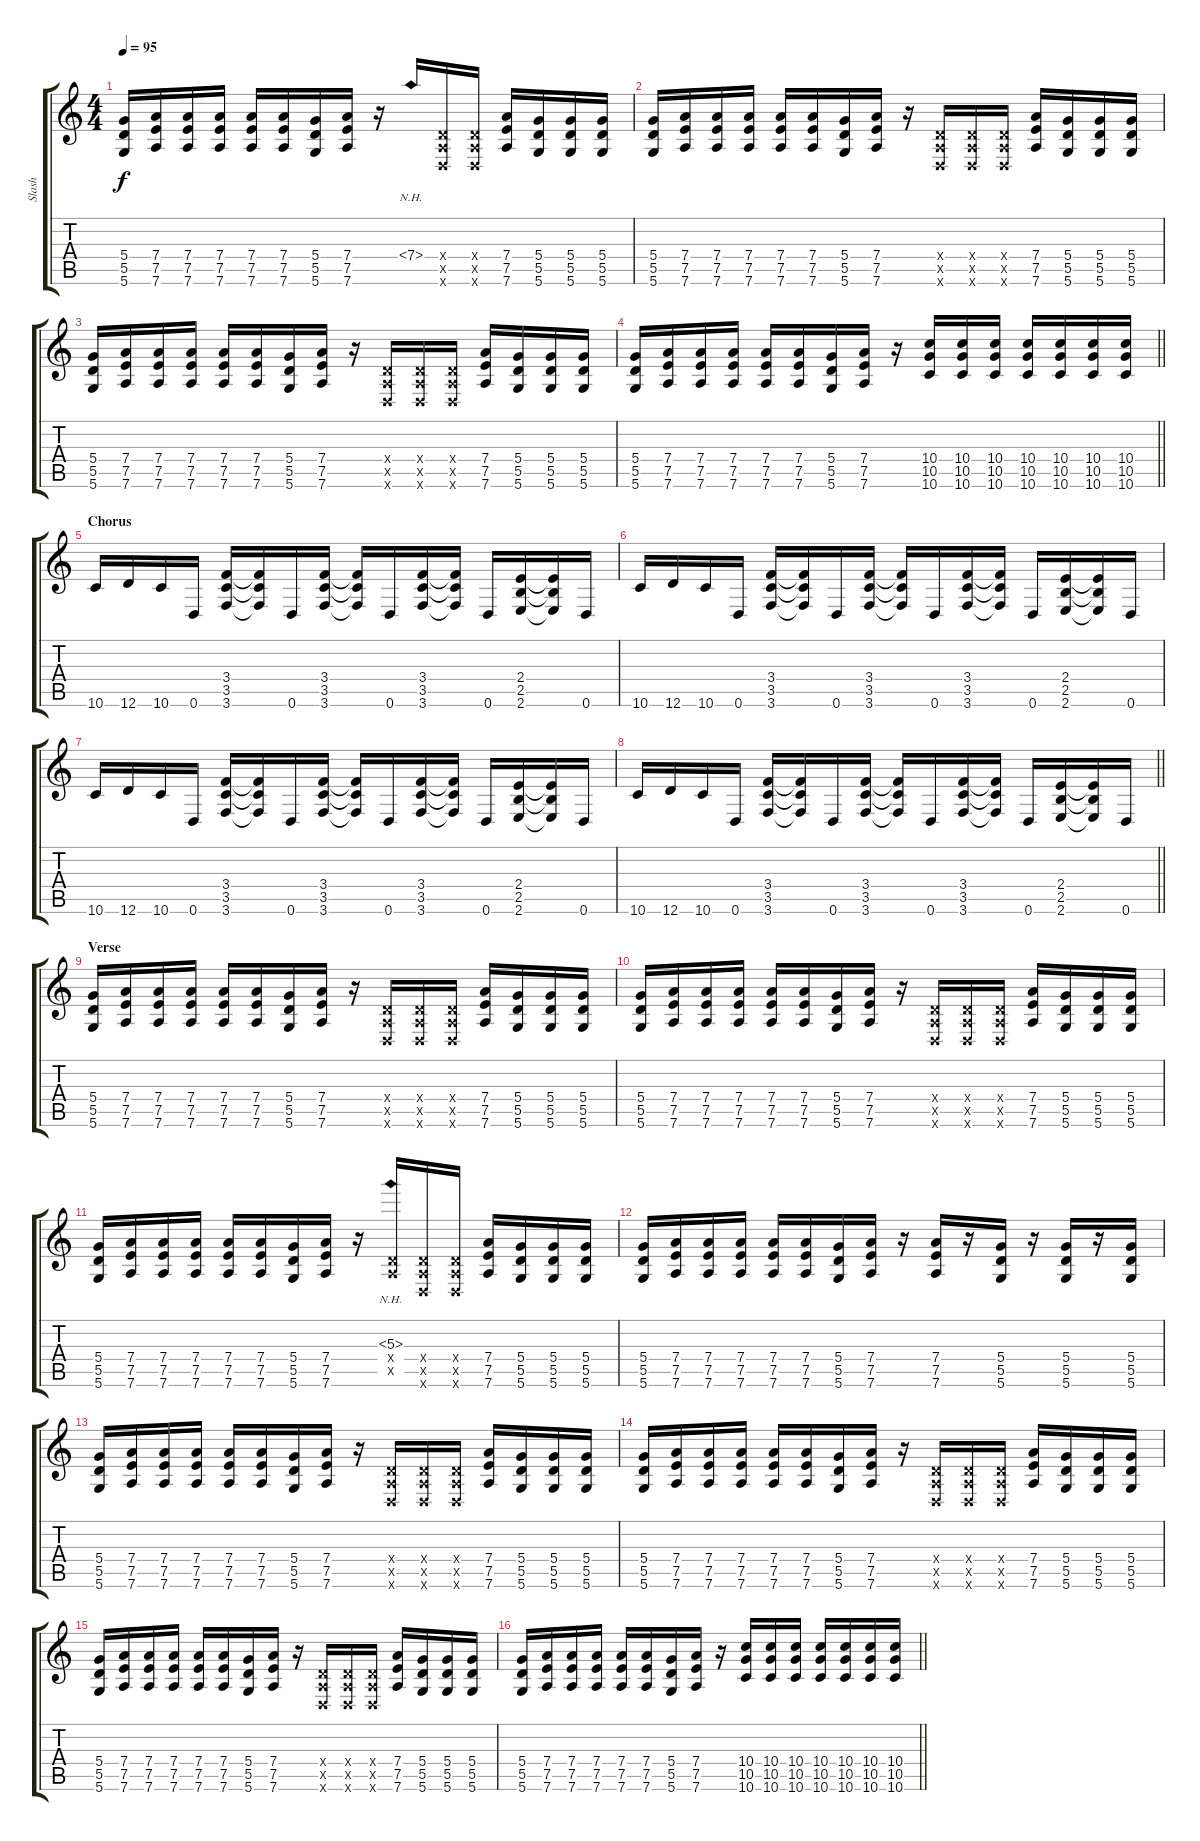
\track ("Slash" "Slash") {instrument electricguitarclean}
\staff {score tabs}
\tuning (E4 B3 G3 D3 A2 D2) {hide}
\ts (4 4)
\tempo 95
\clef g2
\ks c
(5.4 5.5 5.6).16{dy f} (7.4 7.5 7.6).16 (7.4 7.5 7.6).16 (7.4 7.5 7.6).16 (7.4 7.5 7.6).16 (7.4 7.5 7.6).16 (5.4 5.5 5.6).16 (7.4 7.5 7.6).16 r.16 7.4{nh}.16 (0.4{x} 0.5{x} 0.6{x}).16 (0.4{x} 0.5{x} 0.6{x}).16 (7.4 7.5 7.6).16 (5.4 5.5 5.6).16 (5.4 5.5 5.6).16 (5.4 5.5 5.6).16 |
(5.4 5.5 5.6).16 (7.4 7.5 7.6).16 (7.4 7.5 7.6).16 (7.4 7.5 7.6).16 (7.4 7.5 7.6).16 (7.4 7.5 7.6).16 (5.4 5.5 5.6).16 (7.4 7.5 7.6).16 r.16 (0.4{x} 0.5{x} 0.6{x}).16 (0.4{x} 0.5{x} 0.6{x}).16 (0.4{x} 0.5{x} 0.6{x}).16 (7.4 7.5 7.6).16 (5.4 5.5 5.6).16 (5.4 5.5 5.6).16 (5.4 5.5 5.6).16 |
(5.4 5.5 5.6).16 (7.4 7.5 7.6).16 (7.4 7.5 7.6).16 (7.4 7.5 7.6).16 (7.4 7.5 7.6).16 (7.4 7.5 7.6).16 (5.4 5.5 5.6).16 (7.4 7.5 7.6).16 r.16 (0.4{x} 0.5{x} 0.6{x}).16 (0.4{x} 0.5{x} 0.6{x}).16 (0.4{x} 0.5{x} 0.6{x}).16 (7.4 7.5 7.6).16 (5.4 5.5 5.6).16 (5.4 5.5 5.6).16 (5.4 5.5 5.6).16 |
\barLineRight lightlight
(5.4 5.5 5.6).16 (7.4 7.5 7.6).16 (7.4 7.5 7.6).16 (7.4 7.5 7.6).16 (7.4 7.5 7.6).16 (7.4 7.5 7.6).16 (5.4 5.5 5.6).16 (7.4 7.5 7.6).16 r.16 (10.4 10.5 10.6).16 (10.4 10.5 10.6).16 (10.4 10.5 10.6).16 (10.4 10.5 10.6).16 (10.4 10.5 10.6).16 (10.4 10.5 10.6).16 (10.4 10.5 10.6).16 |
\section ("" "Chorus")
10.6.16 12.6.16 10.6.16 0.6.16 (3.4 3.5 3.6).16 (3.4{t} 3.5{t} 3.6{t}).16 0.6.16 (3.4 3.5 3.6).16 (3.4{t} 3.5{t} 3.6{t}).16 0.6.16 (3.4 3.5 3.6).16 (3.4{t} 3.5{t} 3.6{t}).16 0.6.16 (2.4 2.5 2.6).16 (2.4{t} 2.5{t} 2.6{t}).16 0.6.16 |
10.6.16 12.6.16 10.6.16 0.6.16 (3.4 3.5 3.6).16 (3.4{t} 3.5{t} 3.6{t}).16 0.6.16 (3.4 3.5 3.6).16 (3.4{t} 3.5{t} 3.6{t}).16 0.6.16 (3.4 3.5 3.6).16 (3.4{t} 3.5{t} 3.6{t}).16 0.6.16 (2.4 2.5 2.6).16 (2.4{t} 2.5{t} 2.6{t}).16 0.6.16 |
10.6.16 12.6.16 10.6.16 0.6.16 (3.4 3.5 3.6).16 (3.4{t} 3.5{t} 3.6{t}).16 0.6.16 (3.4 3.5 3.6).16 (3.4{t} 3.5{t} 3.6{t}).16 0.6.16 (3.4 3.5 3.6).16 (3.4{t} 3.5{t} 3.6{t}).16 0.6.16 (2.4 2.5 2.6).16 (2.4{t} 2.5{t} 2.6{t}).16 0.6.16 |
\barLineRight lightlight
10.6.16 12.6.16 10.6.16 0.6.16 (3.4 3.5 3.6).16 (3.4{t} 3.5{t} 3.6{t}).16 0.6.16 (3.4 3.5 3.6).16 (3.4{t} 3.5{t} 3.6{t}).16 0.6.16 (3.4 3.5 3.6).16 (3.4{t} 3.5{t} 3.6{t}).16 0.6.16 (2.4 2.5 2.6).16 (2.4{t} 2.5{t} 2.6{t}).16 0.6.16 |
\section ("" "Verse")
(5.4 5.5 5.6).16 (7.4 7.5 7.6).16 (7.4 7.5 7.6).16 (7.4 7.5 7.6).16 (7.4 7.5 7.6).16 (7.4 7.5 7.6).16 (5.4 5.5 5.6).16 (7.4 7.5 7.6).16 r.16 (0.4{x} 0.5{x} 0.6{x}).16 (0.4{x} 0.5{x} 0.6{x}).16 (0.4{x} 0.5{x} 0.6{x}).16 (7.4 7.5 7.6).16 (5.4 5.5 5.6).16 (5.4 5.5 5.6).16 (5.4 5.5 5.6).16 |
(5.4 5.5 5.6).16 (7.4 7.5 7.6).16 (7.4 7.5 7.6).16 (7.4 7.5 7.6).16 (7.4 7.5 7.6).16 (7.4 7.5 7.6).16 (5.4 5.5 5.6).16 (7.4 7.5 7.6).16 r.16 (0.4{x} 0.5{x} 0.6{x}).16 (0.4{x} 0.5{x} 0.6{x}).16 (0.4{x} 0.5{x} 0.6{x}).16 (7.4 7.5 7.6).16 (5.4 5.5 5.6).16 (5.4 5.5 5.6).16 (5.4 5.5 5.6).16 |
(5.4 5.5 5.6).16 (7.4 7.5 7.6).16 (7.4 7.5 7.6).16 (7.4 7.5 7.6).16 (7.4 7.5 7.6).16 (7.4 7.5 7.6).16 (5.4 5.5 5.6).16 (7.4 7.5 7.6).16 r.16 (5.3{nh} 0.4{x} 0.5{x}).16 (0.4{x} 0.5{x} 0.6{x}).16 (0.4{x} 0.5{x} 0.6{x}).16 (7.4 7.5 7.6).16 (5.4 5.5 5.6).16 (5.4 5.5 5.6).16 (5.4 5.5 5.6).16 |
(5.4 5.5 5.6).16 (7.4 7.5 7.6).16 (7.4 7.5 7.6).16 (7.4 7.5 7.6).16 (7.4 7.5 7.6).16 (7.4 7.5 7.6).16 (5.4 5.5 5.6).16 (7.4 7.5 7.6).16 r.16 (7.4 7.5 7.6).16 r.16 (5.4 5.5 5.6).16 r.16 (5.4 5.5 5.6).16 r.16 (5.4 5.5 5.6).16 |
(5.4 5.5 5.6).16 (7.4 7.5 7.6).16 (7.4 7.5 7.6).16 (7.4 7.5 7.6).16 (7.4 7.5 7.6).16 (7.4 7.5 7.6).16 (5.4 5.5 5.6).16 (7.4 7.5 7.6).16 r.16 (0.4{x} 0.5{x} 0.6{x}).16 (0.4{x} 0.5{x} 0.6{x}).16 (0.4{x} 0.5{x} 0.6{x}).16 (7.4 7.5 7.6).16 (5.4 5.5 5.6).16 (5.4 5.5 5.6).16 (5.4 5.5 5.6).16 |
(5.4 5.5 5.6).16 (7.4 7.5 7.6).16 (7.4 7.5 7.6).16 (7.4 7.5 7.6).16 (7.4 7.5 7.6).16 (7.4 7.5 7.6).16 (5.4 5.5 5.6).16 (7.4 7.5 7.6).16 r.16 (0.4{x} 0.5{x} 0.6{x}).16 (0.4{x} 0.5{x} 0.6{x}).16 (0.4{x} 0.5{x} 0.6{x}).16 (7.4 7.5 7.6).16 (5.4 5.5 5.6).16 (5.4 5.5 5.6).16 (5.4 5.5 5.6).16 |
(5.4 5.5 5.6).16 (7.4 7.5 7.6).16 (7.4 7.5 7.6).16 (7.4 7.5 7.6).16 (7.4 7.5 7.6).16 (7.4 7.5 7.6).16 (5.4 5.5 5.6).16 (7.4 7.5 7.6).16 r.16 (0.4{x} 0.5{x} 0.6{x}).16 (0.4{x} 0.5{x} 0.6{x}).16 (0.4{x} 0.5{x} 0.6{x}).16 (7.4 7.5 7.6).16 (5.4 5.5 5.6).16 (5.4 5.5 5.6).16 (5.4 5.5 5.6).16 |
\barLineRight lightlight
(5.4 5.5 5.6).16 (7.4 7.5 7.6).16 (7.4 7.5 7.6).16 (7.4 7.5 7.6).16 (7.4 7.5 7.6).16 (7.4 7.5 7.6).16 (5.4 5.5 5.6).16 (7.4 7.5 7.6).16 r.16 (10.4 10.5 10.6).16 (10.4 10.5 10.6).16 (10.4 10.5 10.6).16 (10.4 10.5 10.6).16 (10.4 10.5 10.6).16 (10.4 10.5 10.6).16 (10.4 10.5 10.6).16
